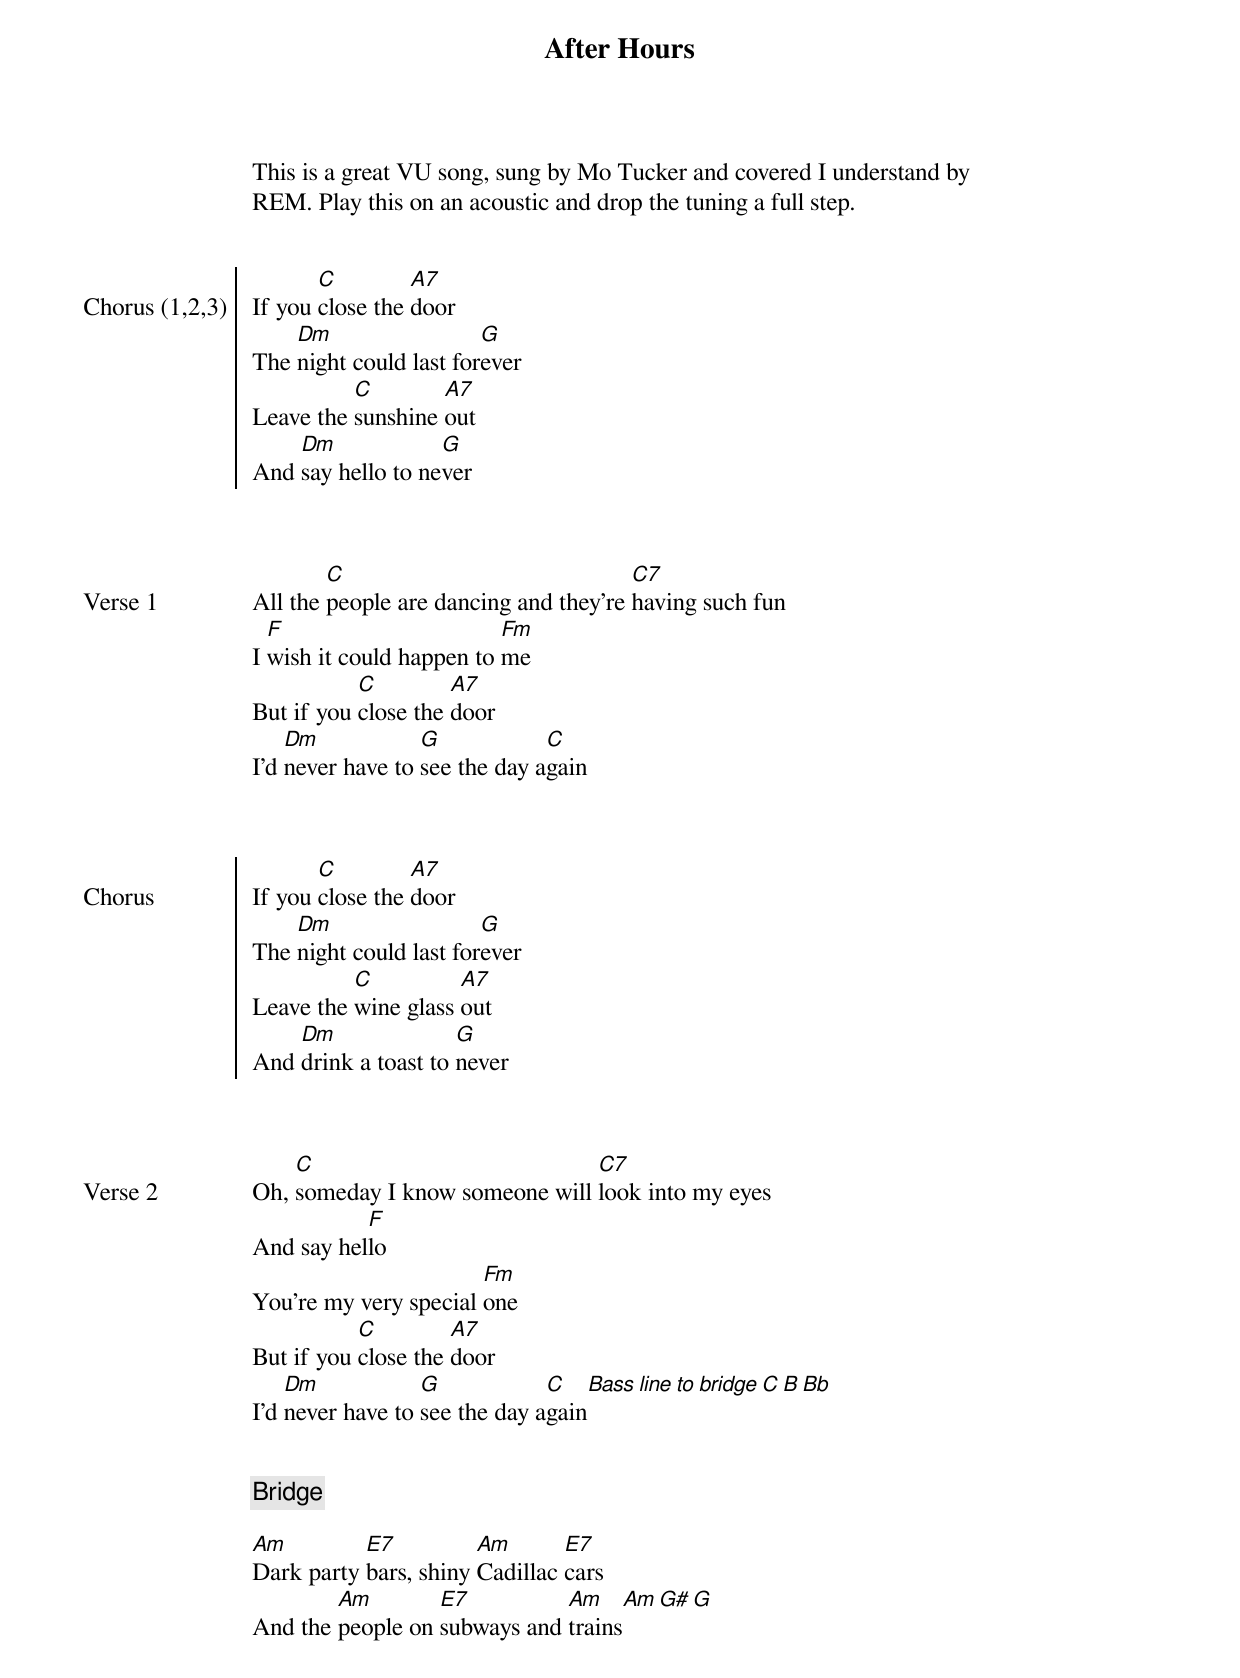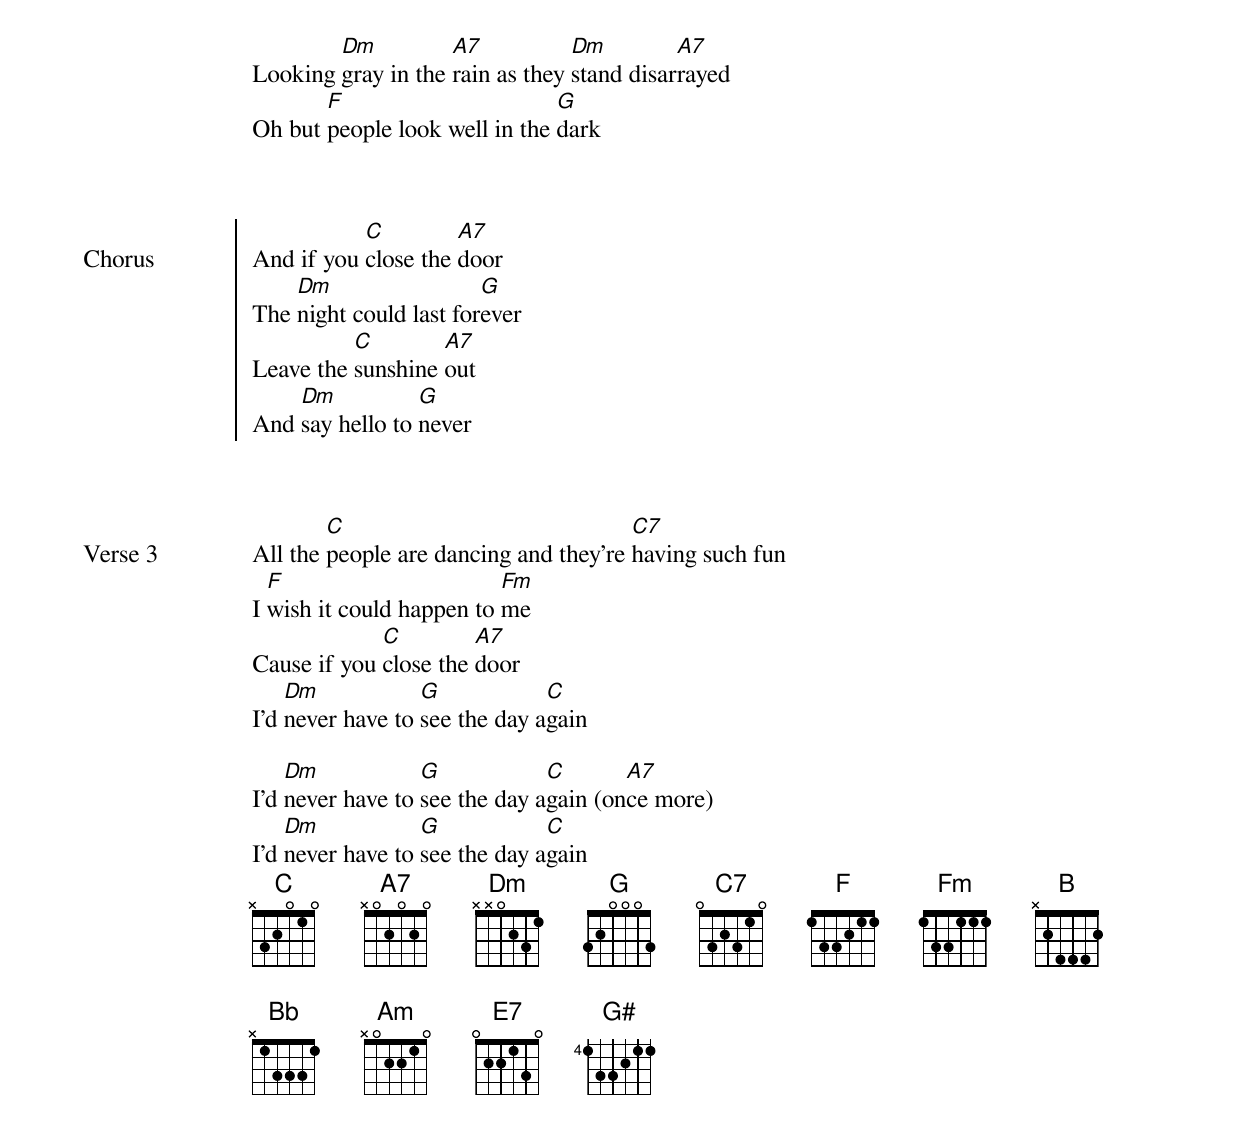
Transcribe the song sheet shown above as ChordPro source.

{title: After Hours}
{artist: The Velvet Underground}

This is a great VU song, sung by Mo Tucker and covered I understand by
REM. Play this on an acoustic and drop the tuning a full step.


{start_of_chorus: Chorus (1,2,3)}
If you [C]close the [A7]door
The [Dm]night could last for[G]ever
Leave the [C]sunshine [A7]out
And [Dm]say hello to ne[G]ver
{end_of_chorus}


{start_of_verse: Verse 1}

All the [C]people are dancing and they're [C7]having such fun
I [F]wish it could happen to [Fm]me
But if you [C]close the [A7]door
I'd [Dm]never have to [G]see the day a[C]gain
{end_of_verse}


{start_of_chorus: Chorus}

If you [C]close the [A7]door
The [Dm]night could last for[G]ever
Leave the [C]wine glass [A7]out
And [Dm]drink a toast to [G]never
{end_of_chorus}


{start_of_verse: Verse 2}

Oh, [C]someday I know someone will [C7]look into my eyes
And say hel[F]lo
You're my very special [Fm]one
But if you [C]close the [A7]door
I'd [Dm]never have to [G]see the day a[C]gain[Bass line to bridge][C][B][Bb]
{end_of_verse}


{comment: Bridge}

[Am]Dark party [E7]bars, shiny [Am]Cadillac [E7]cars
And the [Am]people on [E7]subways and [Am]trains[Am][G#][G]
Looking [Dm]gray in the [A7]rain as they [Dm]stand disar[A7]rayed
Oh but [F]people look well in the [G]dark


{start_of_chorus: Chorus}

And if you [C]close the [A7]door
The [Dm]night could last for[G]ever
Leave the [C]sunshine [A7]out
And [Dm]say hello to [G]never
{end_of_chorus}


{start_of_verse: Verse 3}

All the [C]people are dancing and they're [C7]having such fun
I [F]wish it could happen to [Fm]me
Cause if you [C]close the [A7]door
I'd [Dm]never have to [G]see the day a[C]gain
{end_of_verse}

I'd [Dm]never have to [G]see the day a[C]gain (on[A7]ce more)
I'd [Dm]never have to [G]see the day a[C]gain
